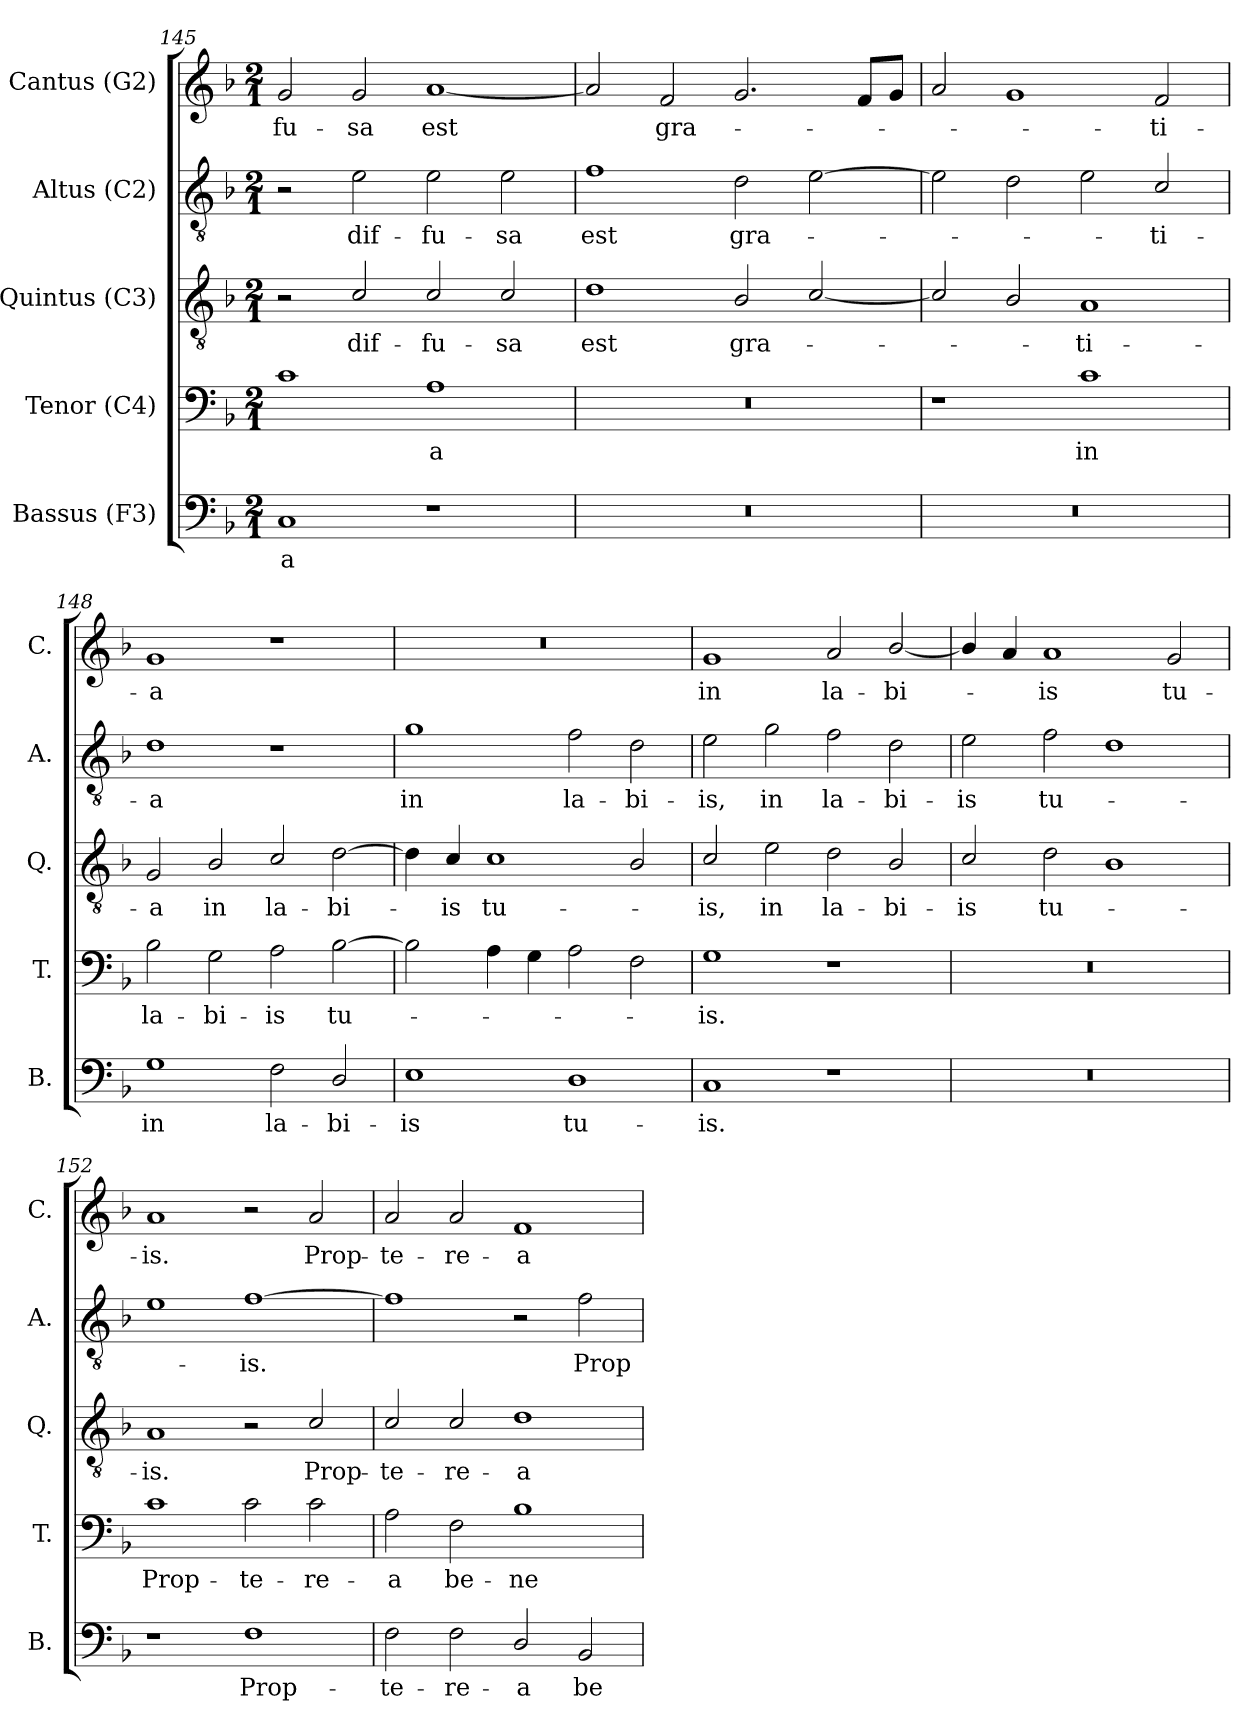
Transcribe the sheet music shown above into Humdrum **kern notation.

**kern	**text	**kern	**text	**kern	**text	**kern	**text	**kern	**text
*part5	*part5	*part4	*part4	*part3	*part3	*part2	*part2	*part1	*part1
*staff5	*staff5	*staff4	*staff4	*staff3	*staff3	*staff2	*staff2	*staff1	*staff1
*I"Bassus (F3)	*	*I"Tenor (C4)	*	*I"Quintus (C3)	*	*I"Altus (C2)	*	*I"Cantus (G2)	*
*I'B.	*	*I'T.	*	*I'Q.	*	*I'A.	*	*I'C.	*
*clefF4	*	*clefF4	*	*clefGv2	*	*clefGv2	*	*clefG2	*
*	*	*ITrd7c12	*	*ITrd7c12	*	*ITrd7c12	*	*	*
*k[b-]	*	*k[b-]	*	*k[b-]	*	*k[b-]	*	*k[b-]	*
*F:	*	*F:	*	*F:	*	*F:	*	*F:	*
*M2/1	*	*M2/1	*	*M2/1	*	*M2/1	*	*M2/1	*
=145	=145	=145	=145	=145	=145	=145	=145	=145	=145
!	!LO:LY:b	!	!	!	!	!	!	!	!LO:LY:b
1C	-a	1C	.	2r	.	2r	.	2g/	-fu-
!	!	!	!	!	!LO:LY:b	!	!LO:LY:b	!	!LO:LY:b
.	.	.	.	2C/	dif-	2E\	dif-	2g/	-sa
!	!	!	!LO:LY:b	!	!LO:LY:b	!	!LO:LY:b	!	!LO:LY:b
1r	.	1AA	-a	2C/	-fu-	2E\	-fu-	[1a	est
!	!	!	!	!	!LO:LY:b	!	!LO:LY:b	!	!
.	.	.	.	2C/	-sa	2E\	-sa	.	.
=146	=146	=146	=146	=146	=146	=146	=146	=146	=146
!	!	!	!	!	!LO:LY:b	!	!LO:LY:b	!	!
0r	.	0r	.	1D	est	1F	est	2a/]	.
!	!	!	!	!	!	!	!	!	!LO:LY:b
.	.	.	.	.	.	.	.	2f/	gra-
!	!	!	!	!	!LO:LY:b	!	!LO:LY:b	!	!
.	.	.	.	2BB-/	gra-	2D\	gra-	2.g/	.
.	.	.	.	[2C/	.	[2E\	.	.	.
.	.	.	.	.	.	.	.	8f/L	.
.	.	.	.	.	.	.	.	8g/J	.
=147	=147	=147	=147	=147	=147	=147	=147	=147	=147
0r	.	1r	.	2C/]	.	2E\]	.	2a/	.
.	.	.	.	2BB-/	.	2D\	.	1g	.
!	!	!	!LO:LY:b	!	!LO:LY:b	!	!	!	!
.	.	1C	in	1AA	-ti-	2E\	.	.	.
!	!	!	!	!	!	!	!LO:LY:b	!	!LO:LY:b
.	.	.	.	.	.	2C/	-ti-	2f/	-ti-
=148	=148	=148	=148	=148	=148	=148	=148	=148	=148
!	!LO:LY:b	!	!LO:LY:b	!	!LO:LY:b	!	!LO:LY:b	!	!LO:LY:b
1G	in	2BB-\	la-	2GG/	-a	1D	-a	1g	-a
!	!	!	!LO:LY:b	!	!LO:LY:b	!	!	!	!
.	.	2GG\	-bi-	2BB-/	in	.	.	.	.
!	!LO:LY:b	!	!LO:LY:b	!	!LO:LY:b	!	!	!	!
2F\	la-	2AA\	-is	2C/	la-	1r	.	1r	.
!	!LO:LY:b	!	!LO:LY:b	!	!LO:LY:b	!	!	!	!
2D/	-bi-	[2BB-\	tu-	[2D\	-bi-	.	.	.	.
=149	=149	=149	=149	=149	=149	=149	=149	=149	=149
!	!LO:LY:b	!	!	!	!	!	!LO:LY:b	!	!
1E	-is	2BB-\]	.	4D\]	.	1G	in	0r	.
!	!	!	!	!	!LO:LY:b	!	!	!	!
.	.	.	.	4C/	-is	.	.	.	.
!	!	!	!	!	!LO:LY:b	!	!	!	!
.	.	4AA\	.	1C	tu-	.	.	.	.
.	.	4GG\	.	.	.	.	.	.	.
!	!LO:LY:b	!	!	!	!	!	!LO:LY:b	!	!
1D	tu-	2AA\	.	.	.	2F\	la-	.	.
!	!	!	!	!	!	!	!LO:LY:b	!	!
.	.	2FF\	.	2BB-/	.	2D\	-bi-	.	.
=150	=150	=150	=150	=150	=150	=150	=150	=150	=150
!	!LO:LY:b	!	!LO:LY:b	!	!LO:LY:b	!	!LO:LY:b	!	!LO:LY:b
1C	-is.	1GG	-is.	2C/	-is,	2E\	-is,	1g	in
!	!	!	!	!	!LO:LY:b	!	!LO:LY:b	!	!
.	.	.	.	2E\	in	2G\	in	.	.
!	!	!	!	!	!LO:LY:b	!	!LO:LY:b	!	!LO:LY:b
1r	.	1r	.	2D\	la-	2F\	la-	2a/	la-
!	!	!	!	!	!LO:LY:b	!	!LO:LY:b	!	!LO:LY:b
.	.	.	.	2BB-/	-bi-	2D\	-bi-	[2b-/	-bi-
=151	=151	=151	=151	=151	=151	=151	=151	=151	=151
!	!	!	!	!	!LO:LY:b	!	!LO:LY:b	!	!
0r	.	0r	.	2C/	-is	2E\	-is	4b-/]	.
.	.	.	.	.	.	.	.	4a/	.
!	!	!	!	!	!LO:LY:b	!	!LO:LY:b	!	!LO:LY:b
.	.	.	.	2D\	tu-	2F\	tu-	1a	-is
.	.	.	.	1BB-	.	1D	.	.	.
!	!	!	!	!	!	!	!	!	!LO:LY:b
.	.	.	.	.	.	.	.	2g/	tu-
=152	=152	=152	=152	=152	=152	=152	=152	=152	=152
!	!	!	!LO:LY:b	!	!LO:LY:b	!	!	!	!LO:LY:b
1r	.	1C	Prop-	1AA	-is.	1E	.	1a	-is.
!	!LO:LY:b	!	!LO:LY:b	!	!	!	!LO:LY:b	!	!
1F	Prop-	2C\	-te-	2r	.	[1F	-is.	2r	.
!	!	!	!LO:LY:b	!	!LO:LY:b	!	!	!	!LO:LY:b
.	.	2C\	-re-	2C/	Prop-	.	.	2a/	Prop-
=153	=153	=153	=153	=153	=153	=153	=153	=153	=153
!	!LO:LY:b	!	!LO:LY:b	!	!LO:LY:b	!	!	!	!LO:LY:b
2F\	-te-	2AA\	-a	2C/	-te-	1F]	.	2a/	-te-
!	!LO:LY:b	!	!LO:LY:b	!	!LO:LY:b	!	!	!	!LO:LY:b
2F\	-re-	2FF\	be-	2C/	-re-	.	.	2a/	-re-
!	!LO:LY:b	!	!LO:LY:b	!	!LO:LY:b	!	!	!	!LO:LY:b
2D/	-a	1BB-	-ne-	1D	-a	2r	.	1f	-a
!	!LO:LY:b	!	!	!	!	!	!LO:LY:b	!	!
2BB-/	be-	.	.	.	.	2F\	Prop-	.	.
=	=	=	=	=	=	=	=	=	=
*-	*-	*-	*-	*-	*-	*-	*-	*-	*-
